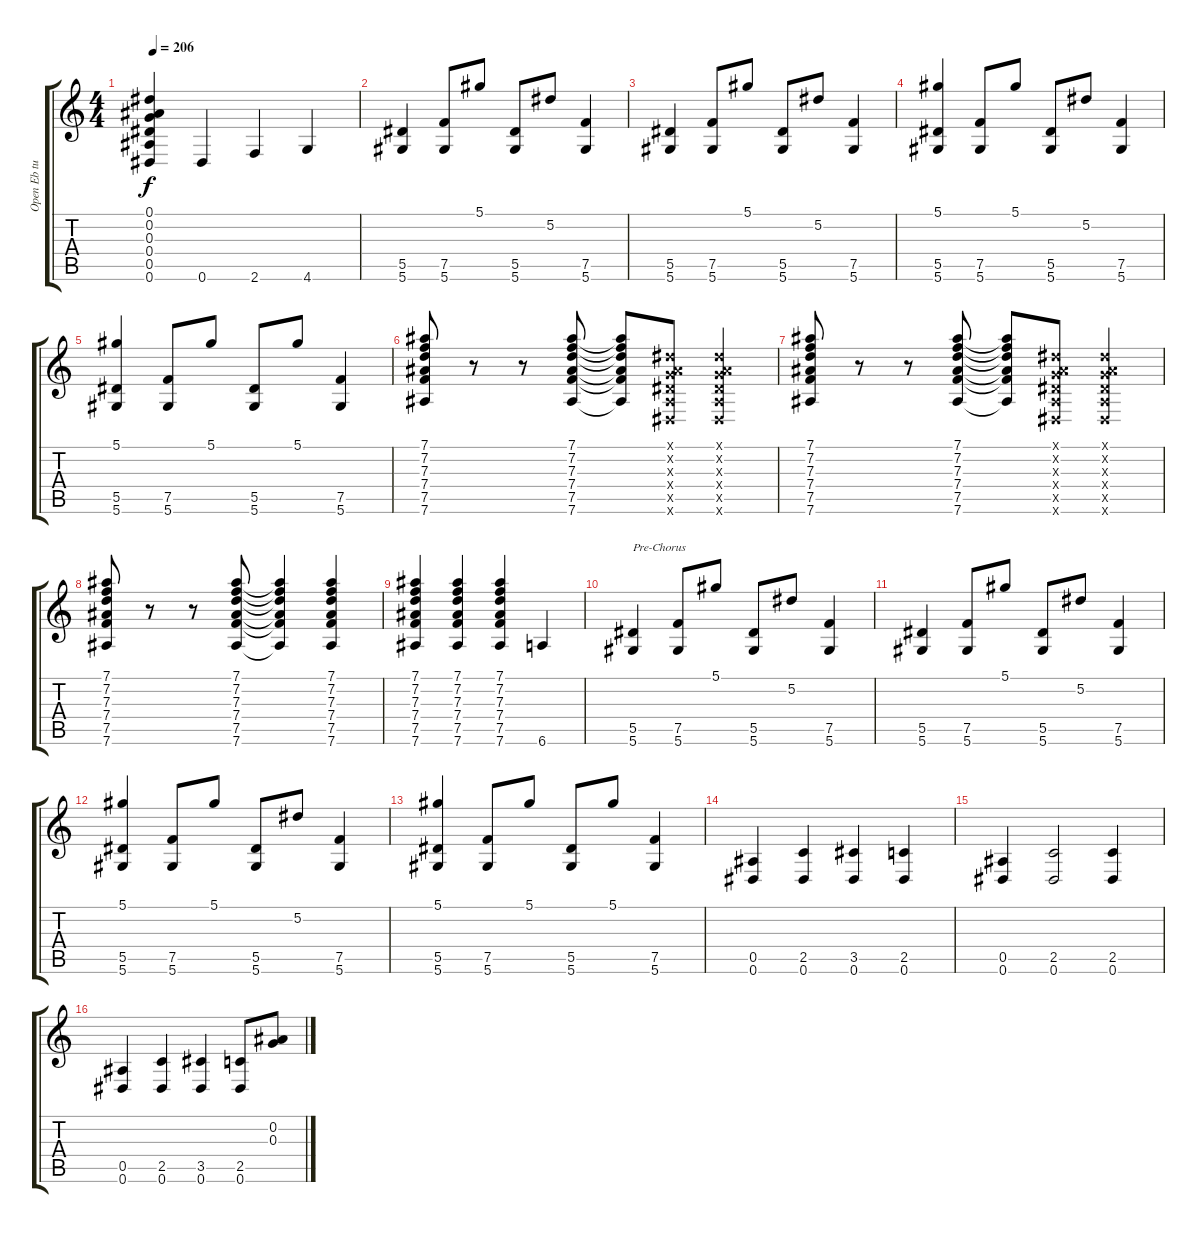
\track ("Open Eb tuning" "Open Eb tu") {instrument acousticguitarsteel}
\staff {score tabs}
\tuning (Eb4 Bb3 G3 Eb3 Bb2 Eb2) {hide}
\ts (4 4)
\tempo 206
\clef g2
\ks c
(0.1 0.2 0.3 0.4 0.5 0.6).4{dy f} 0.6.4 2.6.4 4.6.4 |
(5.5 5.6).4 (7.5 5.6).8 5.1.8 (5.5 5.6).8 5.2.8 (7.5 5.6).4 |
(5.5 5.6).4 (7.5 5.6).8 5.1.8 (5.5 5.6).8 5.2.8 (7.5 5.6).4 |
(5.1 5.5 5.6).4 (7.5 5.6).8 5.1.8 (5.5 5.6).8 5.2.8 (7.5 5.6).4 |
(5.1 5.5 5.6).4 (7.5 5.6).8 5.1.8 (5.5 5.6).8 5.1.8 (7.5 5.6).4 |
(7.1 7.2 7.3 7.4 7.5 7.6).8 r.8 r.8 (7.1 7.2 7.3 7.4 7.5 7.6).8 (7.1{t} 7.2{t} 7.3{t} 7.4{t} 7.5{t} 7.6{t}).8 (0.1{x} 0.2{x} 0.3{x} 0.4{x} 0.5{x} 0.6{x}).8 (0.1{x} 0.2{x} 0.3{x} 0.4{x} 0.5{x} 0.6{x}).4 |
(7.1 7.2 7.3 7.4 7.5 7.6).8 r.8 r.8 (7.1 7.2 7.3 7.4 7.5 7.6).8 (7.1{t} 7.2{t} 7.3{t} 7.4{t} 7.5{t} 7.6{t}).8 (0.1{x} 0.2{x} 0.3{x} 0.4{x} 0.5{x} 0.6{x}).8 (0.1{x} 0.2{x} 0.3{x} 0.4{x} 0.5{x} 0.6{x}).4 |
(7.1 7.2 7.3 7.4 7.5 7.6).8 r.8 r.8 (7.1 7.2 7.3 7.4 7.5 7.6).8 (7.1{t} 7.2{t} 7.3{t} 7.4{t} 7.5{t} 7.6{t}).4 (7.1 7.2 7.3 7.4 7.5 7.6).4 |
(7.1 7.2 7.3 7.4 7.5 7.6).4 (7.1 7.2 7.3 7.4 7.5 7.6).4 (7.1 7.2 7.3 7.4 7.5 7.6).4 6.6.4 |
(5.5 5.6).4{txt "Pre-Chorus"} (7.5 5.6).8 5.1.8 (5.5 5.6).8 5.2.8 (7.5 5.6).4 |
(5.5 5.6).4 (7.5 5.6).8 5.1.8 (5.5 5.6).8 5.2.8 (7.5 5.6).4 |
(5.1 5.5 5.6).4 (7.5 5.6).8 5.1.8 (5.5 5.6).8 5.2.8 (7.5 5.6).4 |
(5.1 5.5 5.6).4 (7.5 5.6).8 5.1.8 (5.5 5.6).8 5.1.8 (7.5 5.6).4 |
(0.5 0.6).4 (2.5 0.6).4 (3.5 0.6).4 (2.5 0.6).4 |
(0.5 0.6).4 (2.5 0.6).2 (2.5 0.6).4 |
(0.5 0.6).4 (2.5 0.6).4 (3.5 0.6).4 (2.5 0.6).8 (0.2 0.3).8
